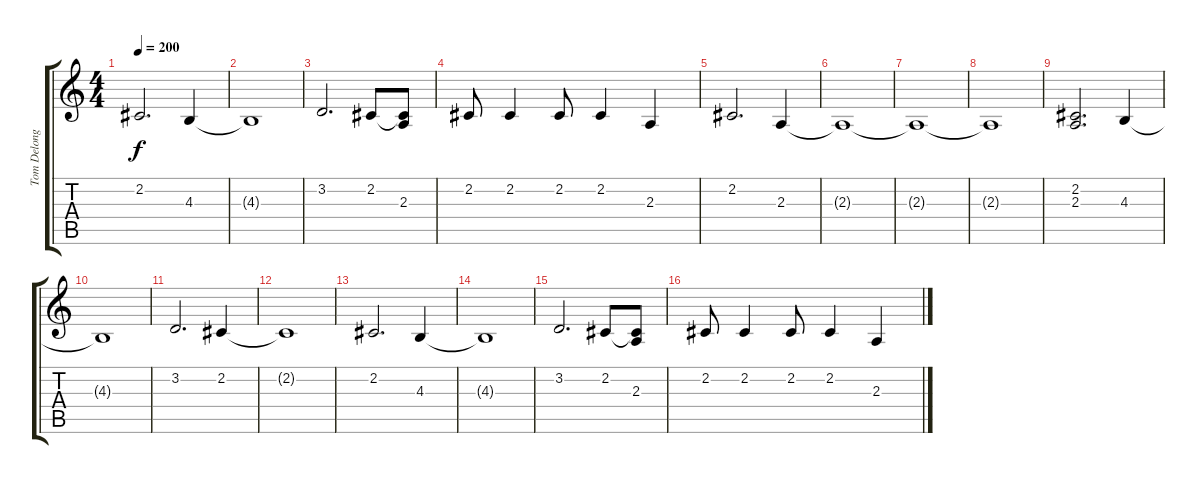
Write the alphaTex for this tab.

\track ("Tom Delonge - Vocals" "Tom Delong") {instrument altosax}
\staff {score tabs}
\tuning (E4 B3 G3 D3 A2 E2) {hide}
\ts (4 4)
\tempo 200
\clef g2
\ks c
2.2.2{d dy f} 4.3.4 |
4.3{t}.1 |
3.2.2{d} 2.2.8 (2.2{t} 2.3).8 |
2.2.8 2.2.4 2.2.8 2.2.4 2.3.4 |
2.2.2{d} 2.3.4 |
2.3{t}.1 |
2.3{t}.1 |
2.3{t}.1 |
(2.2 2.3).2{d} 4.3.4 |
4.3{t}.1 |
3.2.2{d} 2.2.4 |
2.2{t}.1 |
2.2.2{d} 4.3.4 |
4.3{t}.1 |
3.2.2{d} 2.2.8 (2.2{t} 2.3).8 |
2.2.8 2.2.4 2.2.8 2.2.4 2.3.4
